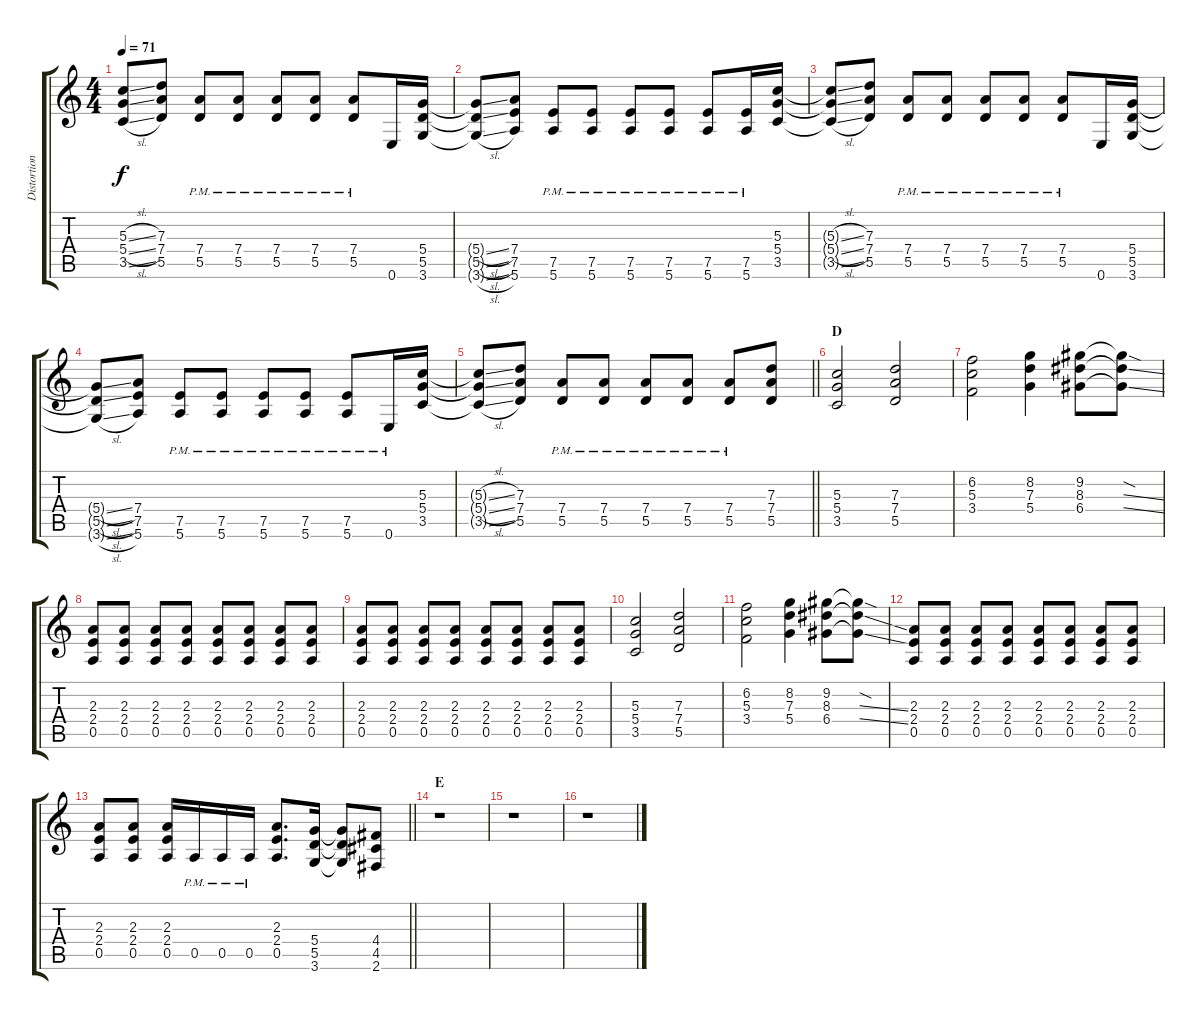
\track ("Distortion 2" "Distortion") {instrument distortionguitar}
\staff {score tabs}
\tuning (E4 B3 G3 D3 A2 E2) {hide}
\ts (4 4)
\tempo 71
\clef g2
\ks c
(5.3{sl t} 5.4{sl t} 3.5{sl t}).8{dy f} (7.3 7.4 5.5).8 (7.4{pm} 5.5{pm}).8 (7.4{pm} 5.5{pm}).8 (7.4{pm} 5.5{pm}).8 (7.4{pm} 5.5{pm}).8 (7.4{pm} 5.5{pm}).8 0.6.16 (5.4 5.5 3.6).16 |
(5.4{sl t} 5.5{sl t} 3.6{sl t}).8 (7.4 7.5 5.6).8 (7.5{pm} 5.6{pm}).8 (7.5{pm} 5.6{pm}).8 (7.5{pm} 5.6{pm}).8 (7.5{pm} 5.6{pm}).8 (7.5{pm} 5.6{pm}).8 (7.5{pm} 5.6{pm}).16 (5.3 5.4 3.5).16 |
(5.3{sl t} 5.4{sl t} 3.5{sl t}).8 (7.3 7.4 5.5).8 (7.4{pm} 5.5{pm}).8 (7.4{pm} 5.5{pm}).8 (7.4{pm} 5.5{pm}).8 (7.4{pm} 5.5{pm}).8 (7.4{pm} 5.5{pm}).8 0.6.16 (5.4 5.5 3.6).16 |
(5.4{sl t} 5.5{sl t} 3.6{sl t}).8 (7.4 7.5 5.6).8 (7.5{pm} 5.6{pm}).8 (7.5{pm} 5.6{pm}).8 (7.5{pm} 5.6{pm}).8 (7.5{pm} 5.6{pm}).8 (7.5{pm} 5.6{pm}).8 0.6{pm}.16 (5.3 5.4 3.5).16 |
\barLineRight lightlight
(5.3{sl t} 5.4{sl t} 3.5{sl t}).8 (7.3 7.4 5.5).8 (7.4{pm} 5.5{pm}).8 (7.4{pm} 5.5{pm}).8 (7.4{pm} 5.5{pm}).8 (7.4{pm} 5.5{pm}).8 (7.4{pm} 5.5{pm}).8 (7.3 7.4 5.5).8 |
\section ("" "D")
(5.3 5.4 3.5).2 (7.3 7.4 5.5).2 |
(6.2 5.3 3.4).2 (8.2 7.3 5.4).4 (9.2 8.3 6.4).8 (9.2{sod t} 8.3{ss t} 6.4{ss t}).8 |
(2.3 2.4 0.5).8 (2.3 2.4 0.5).8 (2.3 2.4 0.5).8 (2.3 2.4 0.5).8 (2.3 2.4 0.5).8 (2.3 2.4 0.5).8 (2.3 2.4 0.5).8 (2.3 2.4 0.5).8 |
(2.3 2.4 0.5).8 (2.3 2.4 0.5).8 (2.3 2.4 0.5).8 (2.3 2.4 0.5).8 (2.3 2.4 0.5).8 (2.3 2.4 0.5).8 (2.3 2.4 0.5).8 (2.3 2.4 0.5).8 |
(5.3 5.4 3.5).2 (7.3 7.4 5.5).2 |
(6.2 5.3 3.4).2 (8.2 7.3 5.4).4 (9.2 8.3 6.4).8 (9.2{sod t} 8.3{ss t} 6.4{ss t}).8 |
(2.3 2.4 0.5).8 (2.3 2.4 0.5).8 (2.3 2.4 0.5).8 (2.3 2.4 0.5).8 (2.3 2.4 0.5).8 (2.3 2.4 0.5).8 (2.3 2.4 0.5).8 (2.3 2.4 0.5).8 |
\barLineRight lightlight
(2.3 2.4 0.5).8 (2.3 2.4 0.5).8 (2.3 2.4 0.5).16 0.5{pm}.16 0.5{pm}.16 0.5{pm}.16 (2.3 2.4 0.5).8{d} (5.4 5.5 3.6).16 (5.4{t} 5.5{t} 3.6{t}).8 (4.4 4.5 2.6).8 |
\section ("" "E")
r.1 |
r.1 |
r.1
